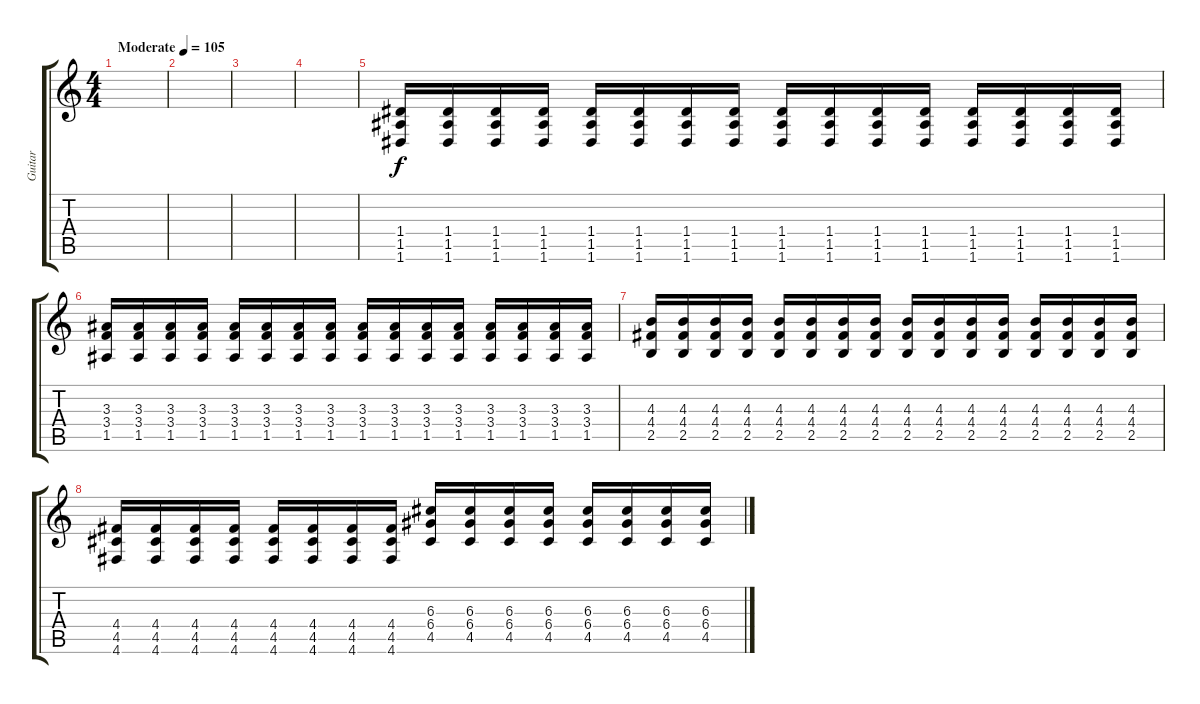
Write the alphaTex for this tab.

\track ("Guitar" "Guitar") {instrument overdrivenguitar}
\staff {score tabs}
\tuning (E4 B3 G3 D3 A2 D2) {hide}
\ts (4 4)
\tempo (105 "Moderate")
\clef g2
\ks c
|
|
|
|
(1.4 1.5 1.6).16 (1.4 1.5 1.6).16 (1.4 1.5 1.6).16 (1.4 1.5 1.6).16 (1.4 1.5 1.6).16 (1.4 1.5 1.6).16 (1.4 1.5 1.6).16 (1.4 1.5 1.6).16 (1.4 1.5 1.6).16 (1.4 1.5 1.6).16 (1.4 1.5 1.6).16 (1.4 1.5 1.6).16 (1.4 1.5 1.6).16 (1.4 1.5 1.6).16 (1.4 1.5 1.6).16 (1.4 1.5 1.6).16 |
(3.3 3.4 1.5).16 (3.3 3.4 1.5).16 (3.3 3.4 1.5).16 (3.3 3.4 1.5).16 (3.3 3.4 1.5).16 (3.3 3.4 1.5).16 (3.3 3.4 1.5).16 (3.3 3.4 1.5).16 (3.3 3.4 1.5).16 (3.3 3.4 1.5).16 (3.3 3.4 1.5).16 (3.3 3.4 1.5).16 (3.3 3.4 1.5).16 (3.3 3.4 1.5).16 (3.3 3.4 1.5).16 (3.3 3.4 1.5).16 |
(4.3 4.4 2.5).16 (4.3 4.4 2.5).16 (4.3 4.4 2.5).16 (4.3 4.4 2.5).16 (4.3 4.4 2.5).16 (4.3 4.4 2.5).16 (4.3 4.4 2.5).16 (4.3 4.4 2.5).16 (4.3 4.4 2.5).16 (4.3 4.4 2.5).16 (4.3 4.4 2.5).16 (4.3 4.4 2.5).16 (4.3 4.4 2.5).16 (4.3 4.4 2.5).16 (4.3 4.4 2.5).16 (4.3 4.4 2.5).16 |
(4.4 4.5 4.6).16 (4.4 4.5 4.6).16 (4.4 4.5 4.6).16 (4.4 4.5 4.6).16 (4.4 4.5 4.6).16 (4.4 4.5 4.6).16 (4.4 4.5 4.6).16 (4.4 4.5 4.6).16 (6.3 6.4 4.5).16 (6.3 6.4 4.5).16 (6.3 6.4 4.5).16 (6.3 6.4 4.5).16 (6.3 6.4 4.5).16 (6.3 6.4 4.5).16 (6.3 6.4 4.5).16 (6.3 6.4 4.5).16
